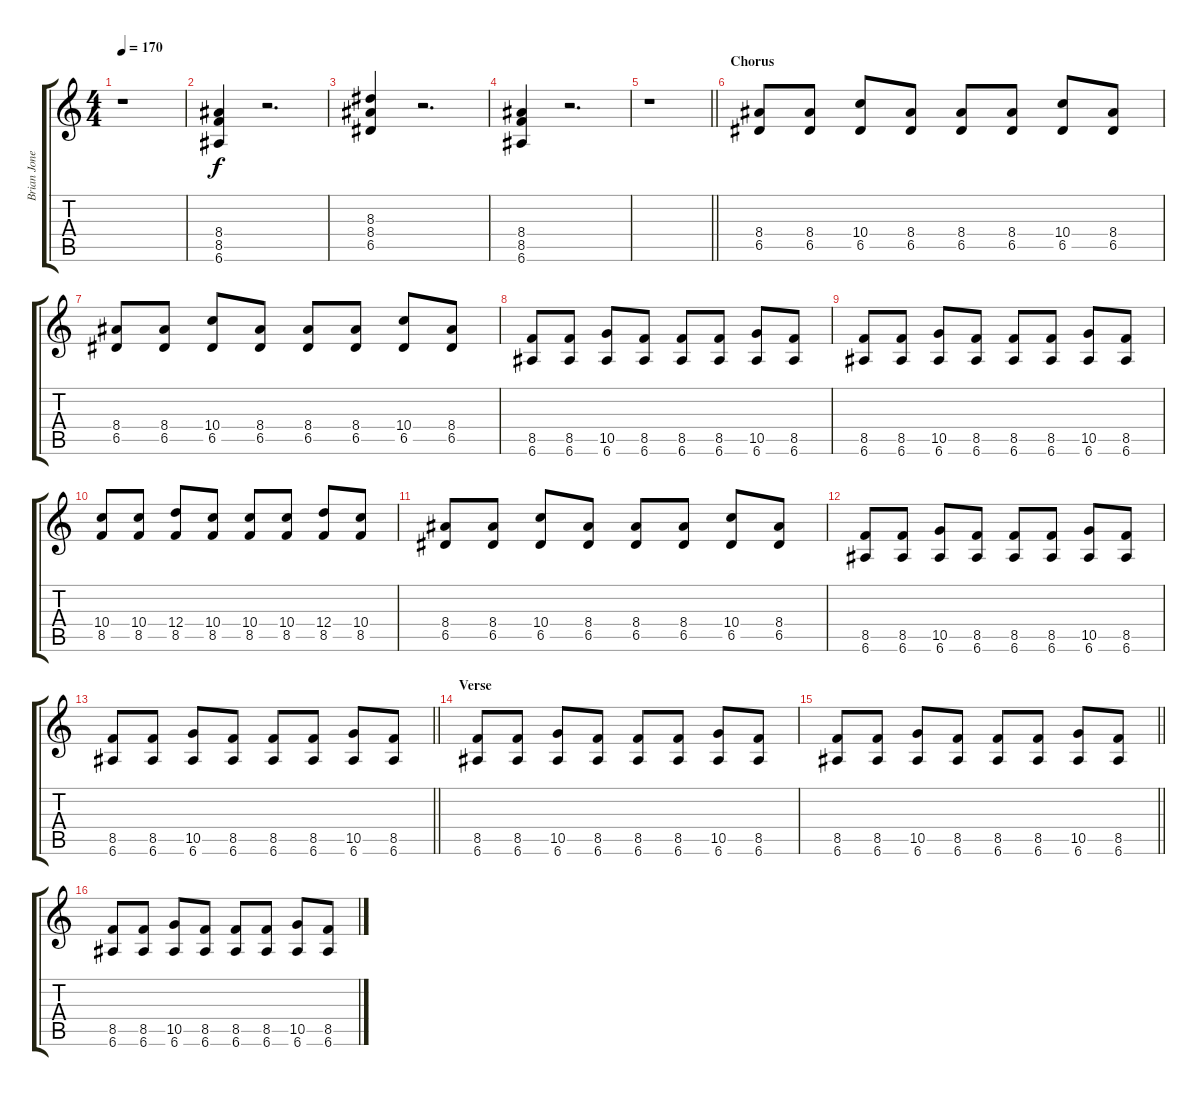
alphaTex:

\track ("Brian Jones" "Brian Jone") {instrument electricguitarmuted}
\staff {score tabs}
\tuning (E4 B3 G3 D3 A2 E2) {hide}
\ts (4 4)
\tempo 170
\clef g2
\ks c
r.1{dy f instrument electricguitarmuted} |
(8.4 8.5 6.6).4 r.2{d} |
(8.3 8.4 6.5).4 r.2{d} |
(8.4 8.5 6.6).4 r.2{d} |
\barLineRight lightlight
r.1 |
\section ("" "Chorus")
(8.4 6.5).8 (8.4 6.5).8 (10.4 6.5).8 (8.4 6.5).8 (8.4 6.5).8 (8.4 6.5).8 (10.4 6.5).8 (8.4 6.5).8 |
(8.4 6.5).8 (8.4 6.5).8 (10.4 6.5).8 (8.4 6.5).8 (8.4 6.5).8 (8.4 6.5).8 (10.4 6.5).8 (8.4 6.5).8 |
(8.5 6.6).8 (8.5 6.6).8 (10.5 6.6).8 (8.5 6.6).8 (8.5 6.6).8 (8.5 6.6).8 (10.5 6.6).8 (8.5 6.6).8 |
(8.5 6.6).8 (8.5 6.6).8 (10.5 6.6).8 (8.5 6.6).8 (8.5 6.6).8 (8.5 6.6).8 (10.5 6.6).8 (8.5 6.6).8 |
(10.4 8.5).8 (10.4 8.5).8 (12.4 8.5).8 (10.4 8.5).8 (10.4 8.5).8 (10.4 8.5).8 (12.4 8.5).8 (10.4 8.5).8 |
(8.4 6.5).8 (8.4 6.5).8 (10.4 6.5).8 (8.4 6.5).8 (8.4 6.5).8 (8.4 6.5).8 (10.4 6.5).8 (8.4 6.5).8 |
(8.5 6.6).8 (8.5 6.6).8 (10.5 6.6).8 (8.5 6.6).8 (8.5 6.6).8 (8.5 6.6).8 (10.5 6.6).8 (8.5 6.6).8 |
\barLineRight lightlight
(8.5 6.6).8 (8.5 6.6).8 (10.5 6.6).8 (8.5 6.6).8 (8.5 6.6).8 (8.5 6.6).8 (10.5 6.6).8 (8.5 6.6).8 |
\section ("" "Verse")
(8.5 6.6).8 (8.5 6.6).8 (10.5 6.6).8 (8.5 6.6).8 (8.5 6.6).8 (8.5 6.6).8 (10.5 6.6).8 (8.5 6.6).8 |
\barLineRight lightlight
(8.5 6.6).8 (8.5 6.6).8 (10.5 6.6).8 (8.5 6.6).8 (8.5 6.6).8 (8.5 6.6).8 (10.5 6.6).8 (8.5 6.6).8 |
(8.5 6.6).8 (8.5 6.6).8 (10.5 6.6).8 (8.5 6.6).8 (8.5 6.6).8 (8.5 6.6).8 (10.5 6.6).8 (8.5 6.6).8
